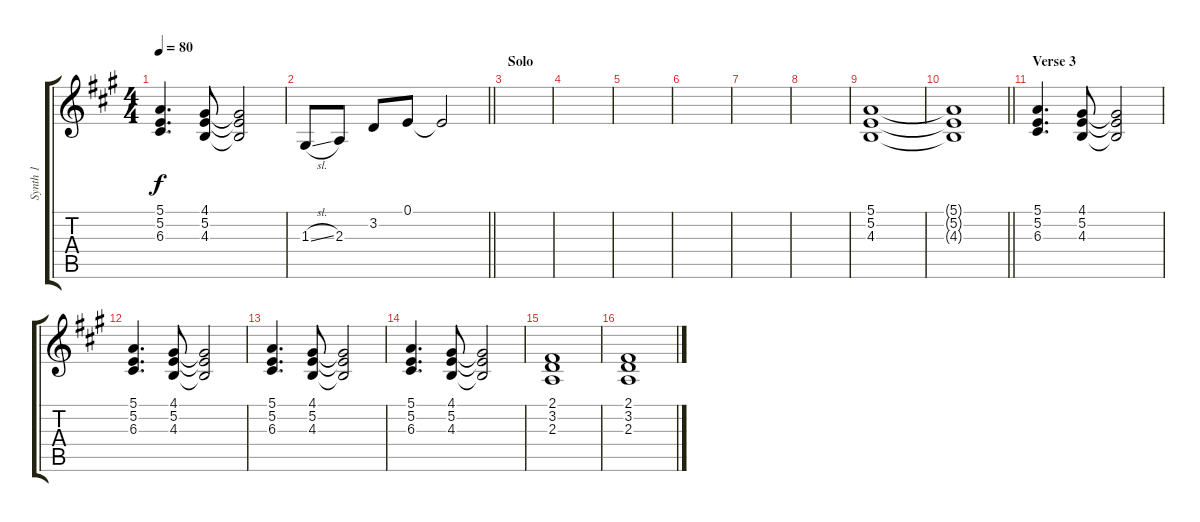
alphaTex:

\track ("Synth 1" "Synth 1") {instrument synthstrings1}
\staff {score tabs}
\tuning (E4 B3 G3 D3 A2 E2) {hide}
\ts (4 4)
\tempo 80
\clef g2
\ks a
(5.1 5.2 6.3).4{d dy f} (4.1 5.2 4.3).8 (4.1{t} 5.2{t} 4.3{t}).2 |
\barLineRight lightlight
1.3{sl}.8 2.3.8 3.2.8 0.1.8 0.1{t}.2 |
\section ("" "Solo")
|
|
|
|
|
|
(5.1 5.2 4.3).1 |
\barLineRight lightlight
(5.1{t} 5.2{t} 4.3{t}).1 |
\section ("" "Verse 3")
(5.1 5.2 6.3).4{d} (4.1 5.2 4.3).8 (4.1{t} 5.2{t} 4.3{t}).2 |
(5.1 5.2 6.3).4{d} (4.1 5.2 4.3).8 (4.1{t} 5.2{t} 4.3{t}).2 |
(5.1 5.2 6.3).4{d} (4.1 5.2 4.3).8 (4.1{t} 5.2{t} 4.3{t}).2 |
(5.1 5.2 6.3).4{d} (4.1 5.2 4.3).8 (4.1{t} 5.2{t} 4.3{t}).2 |
(2.1 3.2 2.3).1 |
(2.1 3.2 2.3).1
